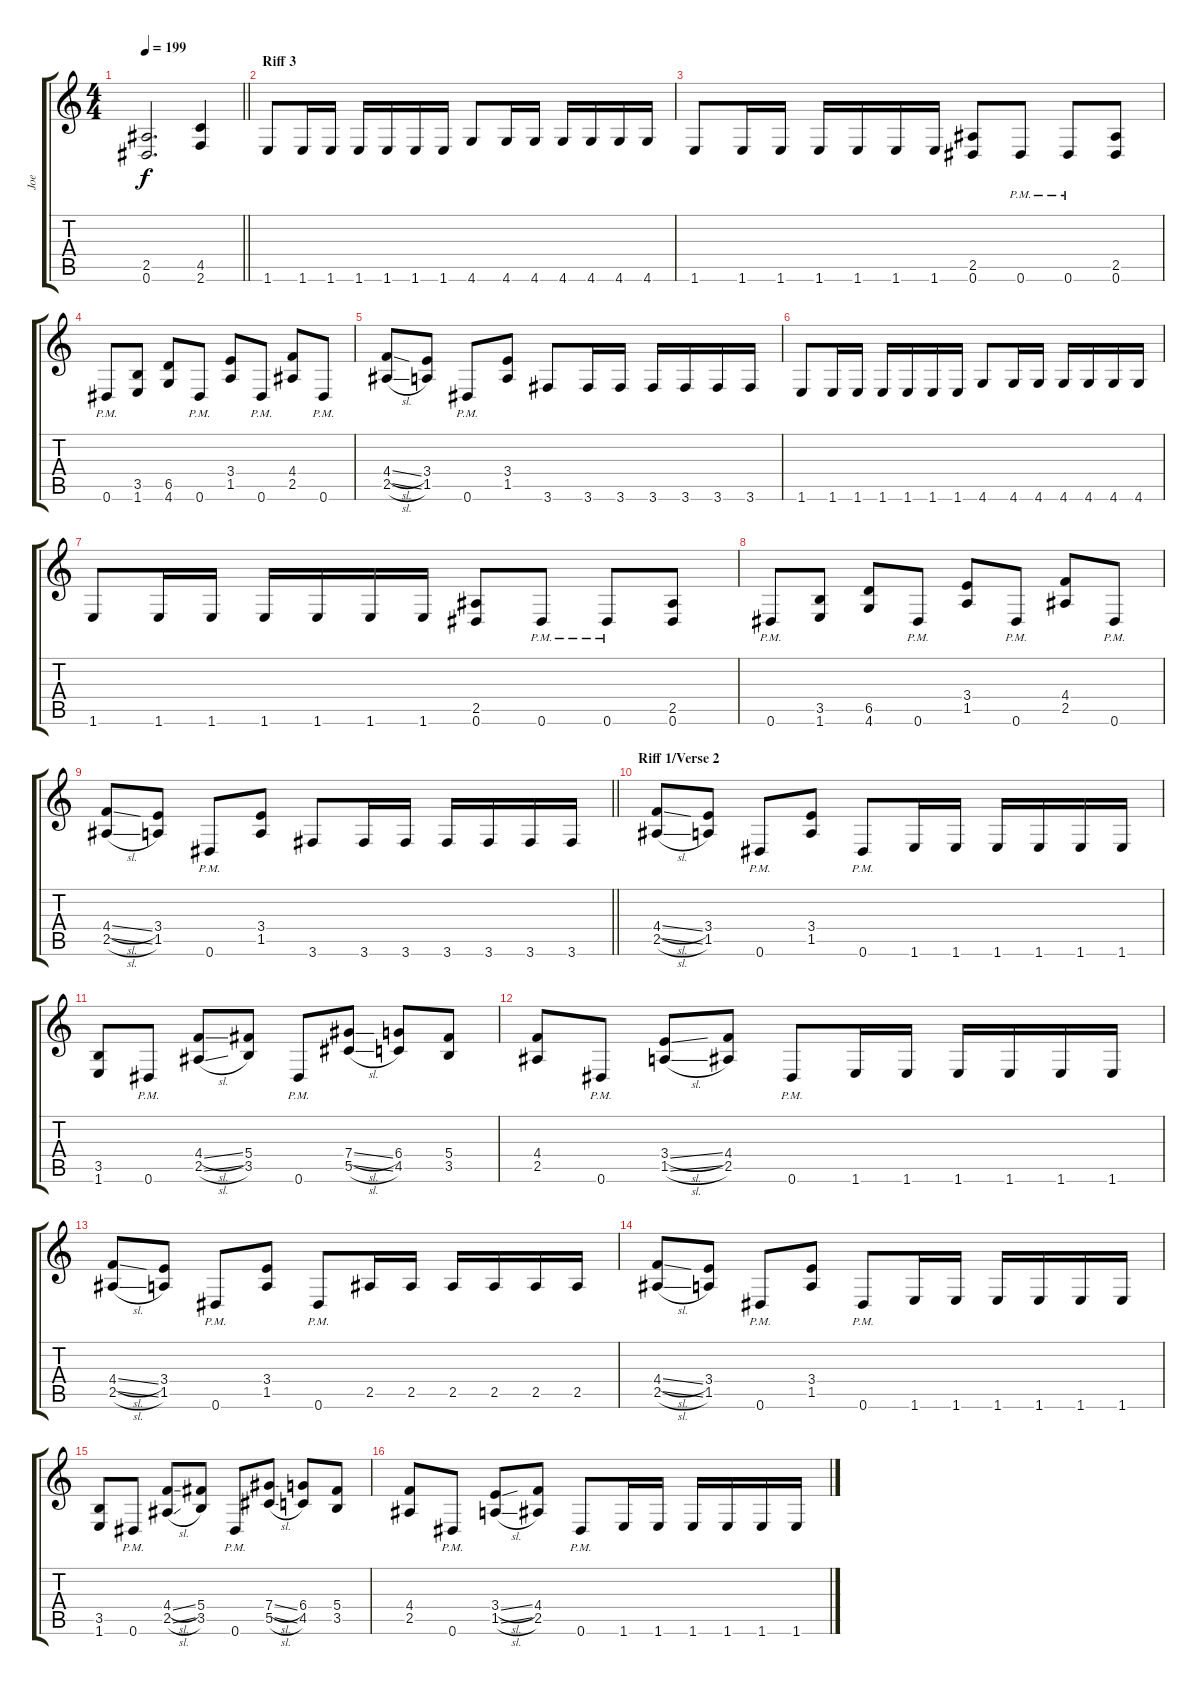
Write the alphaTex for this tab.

\track ("Joe" "Joe") {instrument distortionguitar}
\staff {score tabs}
\tuning (Eb4 Bb3 Gb3 Db3 Ab2 Eb2) {hide}
\ts (4 4)
\tempo 199
\clef g2
\barLineRight lightlight
\ks c
(2.5 0.6).2{d dy f} (4.5 2.6).4 |
\section ("" "Riff 3")
1.6.8 1.6.16 1.6.16 1.6.16 1.6.16 1.6.16 1.6.16 4.6.8 4.6.16 4.6.16 4.6.16 4.6.16 4.6.16 4.6.16 |
1.6.8 1.6.16 1.6.16 1.6.16 1.6.16 1.6.16 1.6.16 (2.5 0.6).8 0.6{pm}.8 0.6{pm}.8 (2.5 0.6).8 |
0.6{pm}.8 (3.5 1.6).8 (6.5 4.6).8 0.6{pm}.8 (3.4 1.5).8 0.6{pm}.8 (4.4 2.5).8 0.6{pm}.8 |
(4.4{sl} 2.5{sl}).8 (3.4 1.5).8 0.6{pm}.8 (3.4 1.5).8 3.6.8 3.6.16 3.6.16 3.6.16 3.6.16 3.6.16 3.6.16 |
1.6.8 1.6.16 1.6.16 1.6.16 1.6.16 1.6.16 1.6.16 4.6.8 4.6.16 4.6.16 4.6.16 4.6.16 4.6.16 4.6.16 |
1.6.8 1.6.16 1.6.16 1.6.16 1.6.16 1.6.16 1.6.16 (2.5 0.6).8 0.6{pm}.8 0.6{pm}.8 (2.5 0.6).8 |
0.6{pm}.8 (3.5 1.6).8 (6.5 4.6).8 0.6{pm}.8 (3.4 1.5).8 0.6{pm}.8 (4.4 2.5).8 0.6{pm}.8 |
\barLineRight lightlight
(4.4{sl} 2.5{sl}).8 (3.4 1.5).8 0.6{pm}.8 (3.4 1.5).8 3.6.8 3.6.16 3.6.16 3.6.16 3.6.16 3.6.16 3.6.16 |
\section ("" "Riff 1/Verse 2")
(4.4{sl} 2.5{sl}).8 (3.4 1.5).8 0.6{pm}.8 (3.4 1.5).8 0.6{pm}.8 1.6.16 1.6.16 1.6.16 1.6.16 1.6.16 1.6.16 |
(3.5 1.6).8 0.6{pm}.8 (4.4{sl} 2.5{sl}).8 (5.4 3.5).8 0.6{pm}.8 (7.4{sl} 5.5{sl}).8 (6.4 4.5).8 (5.4 3.5).8 |
(4.4 2.5).8 0.6{pm}.8 (3.4{sl} 1.5{sl}).8 (4.4 2.5).8 0.6{pm}.8 1.6.16 1.6.16 1.6.16 1.6.16 1.6.16 1.6.16 |
(4.4{sl} 2.5{sl}).8 (3.4 1.5).8 0.6{pm}.8 (3.4 1.5).8 0.6{pm}.8 2.5.16 2.5.16 2.5.16 2.5.16 2.5.16 2.5.16 |
(4.4{sl} 2.5{sl}).8 (3.4 1.5).8 0.6{pm}.8 (3.4 1.5).8 0.6{pm}.8 1.6.16 1.6.16 1.6.16 1.6.16 1.6.16 1.6.16 |
(3.5 1.6).8 0.6{pm}.8 (4.4{sl} 2.5{sl}).8 (5.4 3.5).8 0.6{pm}.8 (7.4{sl} 5.5{sl}).8 (6.4 4.5).8 (5.4 3.5).8 |
(4.4 2.5).8 0.6{pm}.8 (3.4{sl} 1.5{sl}).8 (4.4 2.5).8 0.6{pm}.8 1.6.16 1.6.16 1.6.16 1.6.16 1.6.16 1.6.16
